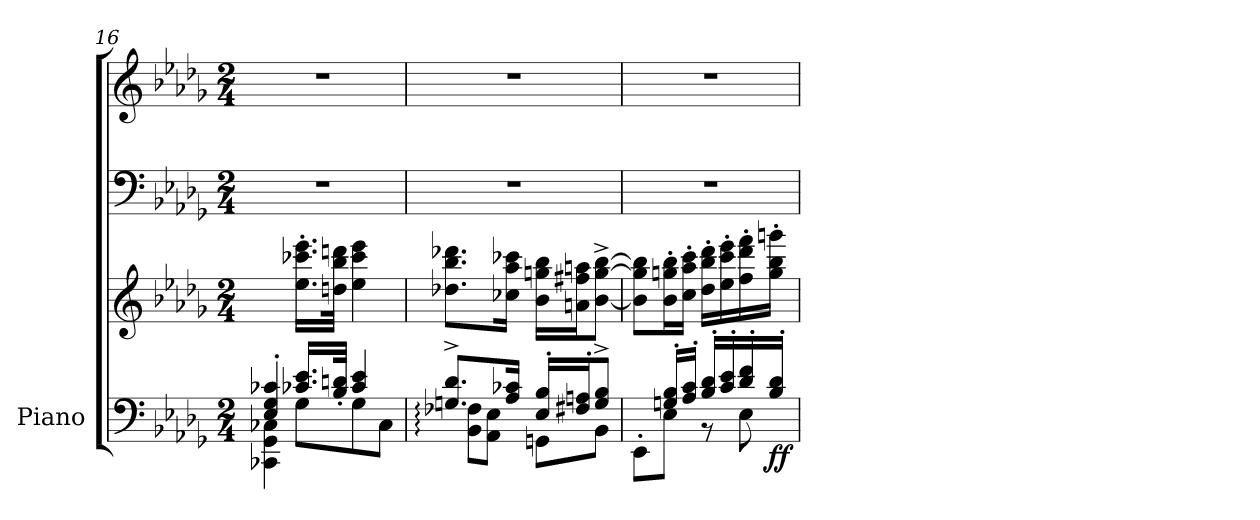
**kern	**kern	**kern	**kern	**dynam
*part1	*part1	*part1	*part1	*part1
*staff4	*staff3	*staff2	*staff1	*staff1/2/3/4
*I"Piano	*	*	*	*
*I'Pno.	*	*	*	*
*clefF4	*clefG2	*clefF4	*clefG2	*
*k[b-e-a-d-g-]	*k[b-e-a-d-g-]	*k[b-e-a-d-g-]	*k[b-e-a-d-g-]	*
*M2/4	*M2/4	*M2/4	*M2/4	*
=16	=16	=16	=16	=16
*^	*^	*	*	*
*	*^	*	*	*	*	*
8CC-X\' 8GG-\' 8C-X\'J	8ryy	8E-/' 8G-/' 8c-X/'J	8ryy	8ryy	2r	2r	.
8G-\L	16.c-X/' 16.e-/'LL	4.ryy	8rgyy	16.ee-\' 16.ccc-X\' 16.eee-\'LL	.	.	.
.	32B-/' 32dn/'JJk	.	.	32ddn\ 32bb-\ 32dddn\JJk	.	.	.
8G-\	4c-/ 4e-/	.	4ryy	4ee-\ 4ccc-\ 4eee-\	.	.	.
8C-\J	.	.	.	.	.	.	.
*	*v	*v	*	*	*	*	*
*	*	*v	*v	*	*	*
=17	=17	=17	=17	=17	=17
8.Gn/^ 8.d-/^L	8BB-\: 8F-X\:L	8.dd-X\ 8.bb-\ 8.ddd-X\L	2r	2r	.
.	8AA-\ 8E-\J	.	.	.	.
16A-/ 16c-X/Jk	.	16cc-X\ 16aa-\ 16ccc-X\Jk	.	.	.
16E-/' 16B-/'LL	8GGn\L	16b-\ 16ggn\ 16bb-\LL	.	.	.
16F#X/' 16An/'J	.	16an\ 16ff#X\ 16aan\J	.	.	.
8G/^ 8B-/^J	8BB-\J	[8b-\^ [8gg\^ [8bb-\^J	.	.	.
=18	=18	=18	=18	=18	=18
8ryy	8EE-'\L	8b-\] 8gg\] 8bb-\]L	2r	2r	.
16Gn/' 16B-/'LL	8E-\J	16b-\' 16ggn\' 16bb-\'L	.	.	.
16A-/' 16c/'JJ	.	16cc\' 16aa-\' 16ccc\'JJ	.	.	.
16B-/' 16d-/'LL	8r	16dd-\' 16bb-\' 16ddd-\'LL	.	.	.
16c/' 16e-/'	.	16ee-\' 16ccc\' 16eee-\'	.	.	.
16d-/' 16f/'	8E-\	16ff\' 16ddd-\' 16fff\'	.	.	.
!	!	!	!	!	!LO:DY:b=4
16B-/' 16d-/'JJ	.	16gg\' 16bb-\' 16gggn\'JJ	.	.	ff
*v	*v	*	*	*	*
=	=	=	=	=
*-	*-	*-	*-	*-
